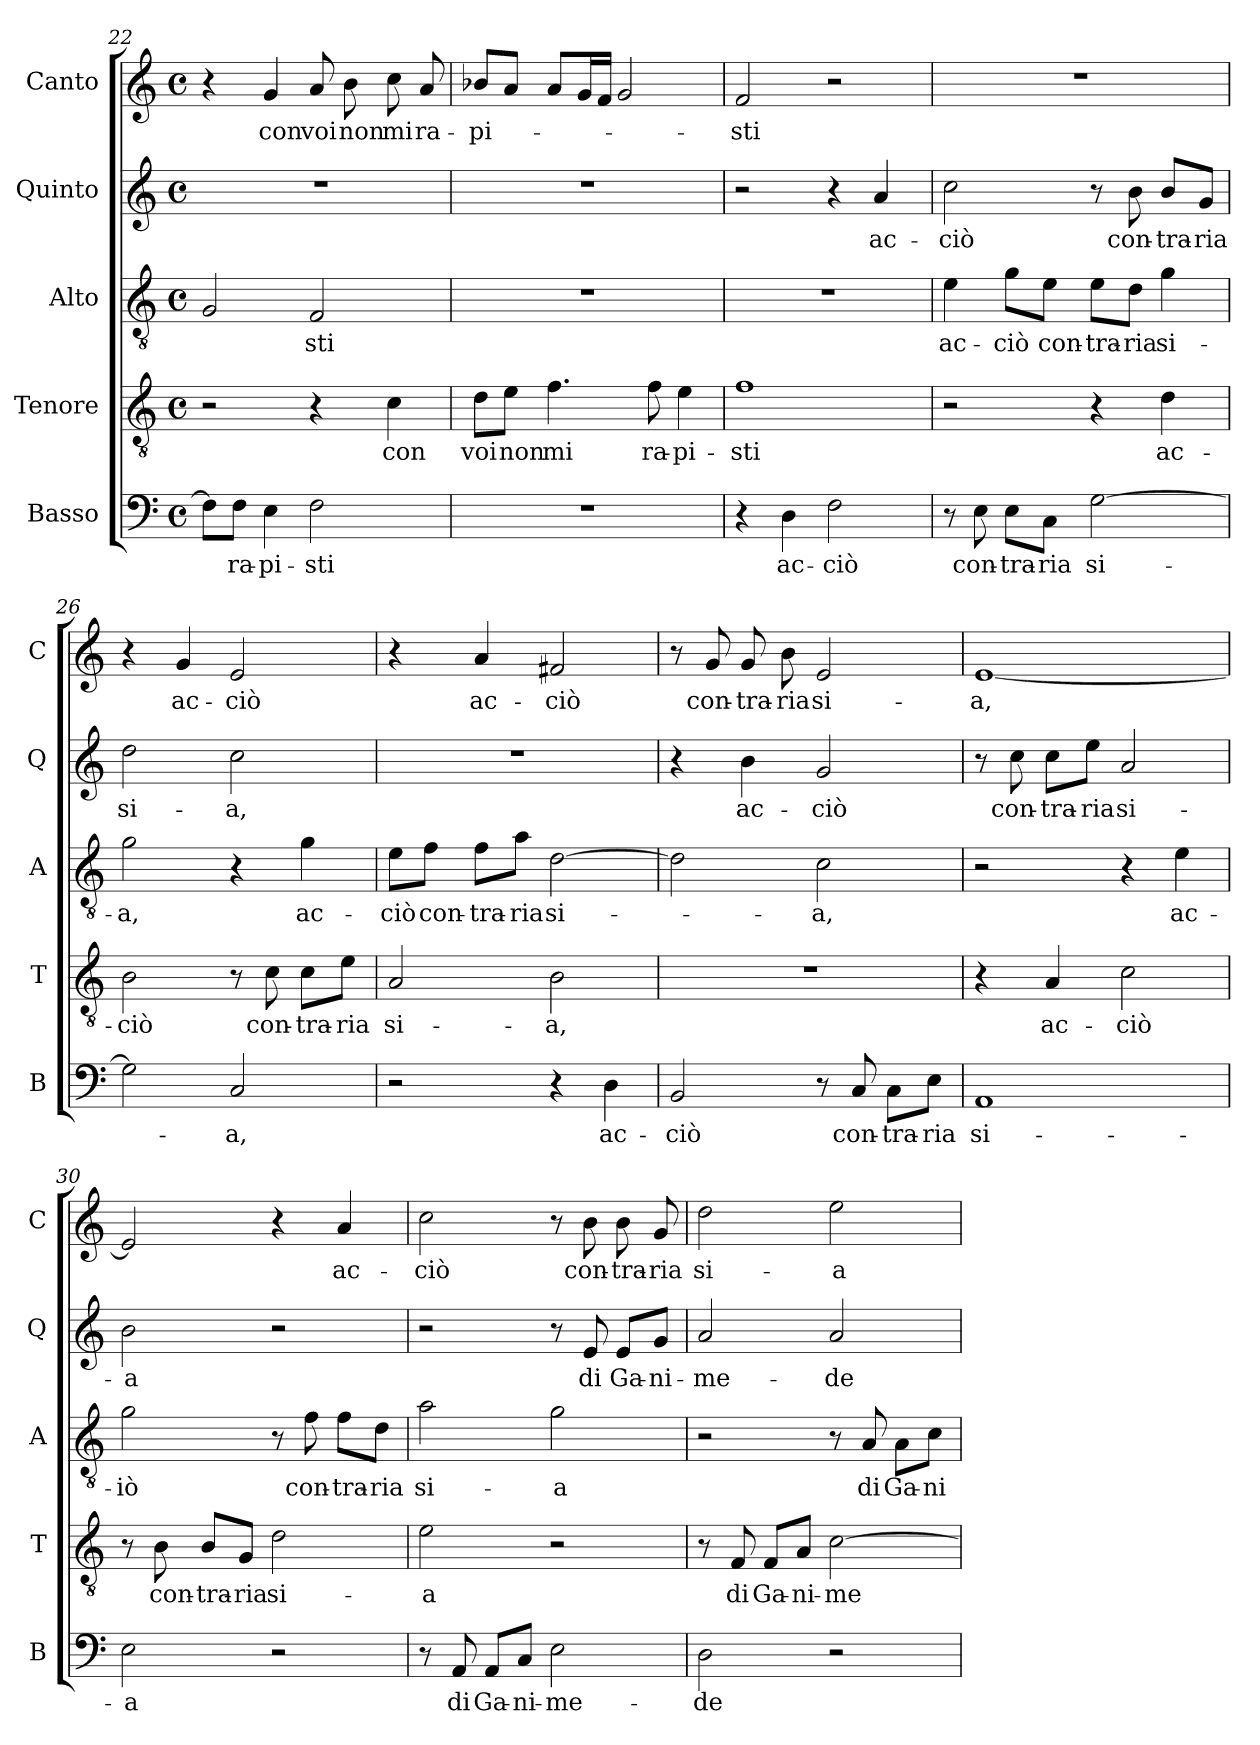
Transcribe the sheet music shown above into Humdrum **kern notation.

**kern	**text	**kern	**text	**kern	**text	**kern	**text	**kern	**text
*part5	*part5	*part4	*part4	*part3	*part3	*part2	*part2	*part1	*part1
*staff5	*staff5	*staff4	*staff4	*staff3	*staff3	*staff2	*staff2	*staff1	*staff1
*I"Basso	*	*I"Tenore	*	*I"Alto	*	*I"Quinto	*	*I"Canto	*
*I'B	*	*I'T	*	*I'A	*	*I'Q	*	*I'C	*
*clefF4	*	*clefGv2	*	*clefGv2	*	*clefG2	*	*clefG2	*
*k[]	*	*k[]	*	*k[]	*	*k[]	*	*k[]	*
*C:	*	*C:	*	*C:	*	*C:	*	*C:	*
*M4/4	*	*M4/4	*	*M4/4	*	*M4/4	*	*M4/4	*
*met(c)	*	*met(c)	*	*met(c)	*	*met(c)	*	*met(c)	*
=22	=22	=22	=22	=22	=22	=22	=22	=22	=22
8F\L]	.	2r	.	2G/	.	1r	.	4r	.
!	!LO:LY:b	!	!	!	!	!	!	!	!
8F\J	ra-	.	.	.	.	.	.	.	.
!	!LO:LY:b	!	!	!	!	!	!	!	!LO:LY:b
4E\	-pi-	.	.	.	.	.	.	4g/	con
!	!LO:LY:b	!	!	!	!LO:LY:b	!	!	!	!LO:LY:b
2F\	-sti	4r	.	2F/	-sti	.	.	8a/	voi
!	!	!	!	!	!	!	!	!	!LO:LY:b
.	.	.	.	.	.	.	.	8b\	non
!	!	!	!LO:LY:b	!	!	!	!	!	!LO:LY:b
.	.	4c\	con	.	.	.	.	8cc\	mi
!	!	!	!	!	!	!	!	!	!LO:LY:b
.	.	.	.	.	.	.	.	8a/	ra-
=23	=23	=23	=23	=23	=23	=23	=23	=23	=23
!	!	!	!LO:LY:b	!	!	!	!	!	!LO:LY:b
1r	.	8d\L	voi	1r	.	1r	.	8b-X/L	-pi-
!	!	!	!LO:LY:b	!	!	!	!	!	!
.	.	8e\J	non	.	.	.	.	8a/J	.
!	!	!	!LO:LY:b	!	!	!	!	!	!
.	.	4.f\	mi	.	.	.	.	8a/L	.
.	.	.	.	.	.	.	.	16g/L	.
.	.	.	.	.	.	.	.	16f/JJ	.
.	.	.	.	.	.	.	.	2g/	.
!	!	!	!LO:LY:b	!	!	!	!	!	!
.	.	8f\	ra-	.	.	.	.	.	.
!	!	!	!LO:LY:b	!	!	!	!	!	!
.	.	4e\	-pi-	.	.	.	.	.	.
!!LO:PB:g=z
=24	=24	=24	=24	=24	=24	=24	=24	=24	=24
!	!	!	!LO:LY:b	!	!	!	!	!	!LO:LY:b
4r	.	1f	-sti	1r	.	2r	.	2f/	-sti
!	!LO:LY:b	!	!	!	!	!	!	!	!
4D\	ac-	.	.	.	.	.	.	.	.
!	!LO:LY:b	!	!	!	!	!	!	!	!
2F\	-ciò	.	.	.	.	4r	.	2r	.
!	!	!	!	!	!	!	!LO:LY:b	!	!
.	.	.	.	.	.	4a/	ac-	.	.
=25	=25	=25	=25	=25	=25	=25	=25	=25	=25
!	!	!	!	!	!LO:LY:b	!	!LO:LY:b	!	!
8r	.	2r	.	4e\	ac-	2cc\	-ciò	1r	.
!	!LO:LY:b	!	!	!	!	!	!	!	!
8E\	con-	.	.	.	.	.	.	.	.
!	!LO:LY:b	!	!	!	!LO:LY:b	!	!	!	!
8E\L	-tra-	.	.	8g\L	-ciò	.	.	.	.
!	!LO:LY:b	!	!	!	!LO:LY:b	!	!	!	!
8C\J	-ria	.	.	8e\J	con-	.	.	.	.
!	!LO:LY:b	!	!	!	!LO:LY:b	!	!	!	!
[2G\	si-	4r	.	8e\L	-tra-	8r	.	.	.
!	!	!	!	!	!LO:LY:b	!	!LO:LY:b	!	!
.	.	.	.	8d\J	-ria	8b\	con-	.	.
!	!	!	!LO:LY:b	!	!LO:LY:b	!	!LO:LY:b	!	!
.	.	4d\	ac-	4g\	si-	8b/L	-tra-	.	.
!	!	!	!	!	!	!	!LO:LY:b	!	!
.	.	.	.	.	.	8g/J	-ria	.	.
=26	=26	=26	=26	=26	=26	=26	=26	=26	=26
!	!	!	!LO:LY:b	!	!LO:LY:b	!	!LO:LY:b	!	!
2G\]	.	2B\	-ciò	2g\	-a,	2dd\	si-	4r	.
!	!	!	!	!	!	!	!	!	!LO:LY:b
.	.	.	.	.	.	.	.	4g/	ac-
!	!LO:LY:b	!	!	!	!	!	!LO:LY:b	!	!LO:LY:b
2C/	-a,	8r	.	4r	.	2cc\	-a,	2e/	-ciò
!	!	!	!LO:LY:b	!	!	!	!	!	!
.	.	8c\	con-	.	.	.	.	.	.
!	!	!	!LO:LY:b	!	!LO:LY:b	!	!	!	!
.	.	8c\L	-tra-	4g\	ac-	.	.	.	.
!	!	!	!LO:LY:b	!	!	!	!	!	!
.	.	8e\J	-ria	.	.	.	.	.	.
=27	=27	=27	=27	=27	=27	=27	=27	=27	=27
!	!	!	!LO:LY:b	!	!LO:LY:b	!	!	!	!
2r	.	2A/	si-	8e\L	-ciò	1r	.	4r	.
!	!	!	!	!	!LO:LY:b	!	!	!	!
.	.	.	.	8f\J	con-	.	.	.	.
!	!	!	!	!	!LO:LY:b	!	!	!	!LO:LY:b
.	.	.	.	8f\L	-tra-	.	.	4a/	ac-
!	!	!	!	!	!LO:LY:b	!	!	!	!
.	.	.	.	8a\J	-ria	.	.	.	.
!	!	!	!LO:LY:b	!	!LO:LY:b	!	!	!	!LO:LY:b
4r	.	2B\	-a,	[2d\	si-	.	.	2f#X/	-ciò
!	!LO:LY:b	!	!	!	!	!	!	!	!
4D\	ac-	.	.	.	.	.	.	.	.
!!LO:LB:g=z
=28	=28	=28	=28	=28	=28	=28	=28	=28	=28
!	!LO:LY:b	!	!	!	!	!	!	!	!
2BB/	-ciò	1r	.	2d\]	.	4r	.	8r	.
!	!	!	!	!	!	!	!	!	!LO:LY:b
.	.	.	.	.	.	.	.	8g/	con-
!	!	!	!	!	!	!	!LO:LY:b	!	!LO:LY:b
.	.	.	.	.	.	4b\	ac-	8g/	-tra-
!	!	!	!	!	!	!	!	!	!LO:LY:b
.	.	.	.	.	.	.	.	8b\	-ria
!	!	!	!	!	!LO:LY:b	!	!LO:LY:b	!	!LO:LY:b
8r	.	.	.	2c\	-a,	2g/	-ciò	2e/	si-
!	!LO:LY:b	!	!	!	!	!	!	!	!
8C/	con-	.	.	.	.	.	.	.	.
!	!LO:LY:b	!	!	!	!	!	!	!	!
8C\L	-tra-	.	.	.	.	.	.	.	.
!	!LO:LY:b	!	!	!	!	!	!	!	!
8E\J	-ria	.	.	.	.	.	.	.	.
=29	=29	=29	=29	=29	=29	=29	=29	=29	=29
!	!LO:LY:b	!	!	!	!	!	!	!	!LO:LY:b
1AA	si-	4r	.	2r	.	8r	.	[1e	-a,
!	!	!	!	!	!	!	!LO:LY:b	!	!
.	.	.	.	.	.	8cc\	con-	.	.
!	!	!	!LO:LY:b	!	!	!	!LO:LY:b	!	!
.	.	4A/	ac-	.	.	8cc\L	-tra-	.	.
!	!	!	!	!	!	!	!LO:LY:b	!	!
.	.	.	.	.	.	8ee\J	-ria	.	.
!	!	!	!LO:LY:b	!	!	!	!LO:LY:b	!	!
.	.	2c\	-ciò	4r	.	2a/	si-	.	.
!	!	!	!	!	!LO:LY:b	!	!	!	!
.	.	.	.	4e\	ac-	.	.	.	.
=30	=30	=30	=30	=30	=30	=30	=30	=30	=30
!	!LO:LY:b	!	!	!	!LO:LY:b	!	!LO:LY:b	!	!
2E\	-a	8r	.	2g\	-iò	2b\	-a	2e/]	.
!	!	!	!LO:LY:b	!	!	!	!	!	!
.	.	8B\	con-	.	.	.	.	.	.
!	!	!	!LO:LY:b	!	!	!	!	!	!
.	.	8B/L	-tra-	.	.	.	.	.	.
!	!	!	!LO:LY:b	!	!	!	!	!	!
.	.	8G/J	-ria	.	.	.	.	.	.
!	!	!	!LO:LY:b	!	!	!	!	!	!
2r	.	2d\	si-	8r	.	2r	.	4r	.
!	!	!	!	!	!LO:LY:b	!	!	!	!
.	.	.	.	8f\	con-	.	.	.	.
!	!	!	!	!	!LO:LY:b	!	!	!	!LO:LY:b
.	.	.	.	8f\L	-tra-	.	.	4a/	ac-
!	!	!	!	!	!LO:LY:b	!	!	!	!
.	.	.	.	8d\J	-ria	.	.	.	.
=31	=31	=31	=31	=31	=31	=31	=31	=31	=31
!	!	!	!LO:LY:b	!	!LO:LY:b	!	!	!	!LO:LY:b
8r	.	2e\	-a	2a\	si-	2r	.	2cc\	-ciò
!	!LO:LY:b	!	!	!	!	!	!	!	!
8AA/	di	.	.	.	.	.	.	.	.
!	!LO:LY:b	!	!	!	!	!	!	!	!
8AA/L	Ga-	.	.	.	.	.	.	.	.
!	!LO:LY:b	!	!	!	!	!	!	!	!
8C/J	-ni-	.	.	.	.	.	.	.	.
!	!LO:LY:b	!	!	!	!LO:LY:b	!	!	!	!
2E\	-me-	2r	.	2g\	-a	8r	.	8r	.
!	!	!	!	!	!	!	!LO:LY:b	!	!LO:LY:b
.	.	.	.	.	.	8e/	di	8b\	con-
!	!	!	!	!	!	!	!LO:LY:b	!	!LO:LY:b
.	.	.	.	.	.	8e/L	Ga-	8b\	-tra-
!	!	!	!	!	!	!	!LO:LY:b	!	!LO:LY:b
.	.	.	.	.	.	8g/J	-ni-	8g/	-ria
=32	=32	=32	=32	=32	=32	=32	=32	=32	=32
!	!LO:LY:b	!	!	!	!	!	!LO:LY:b	!	!LO:LY:b
2D\	-de	8r	.	2r	.	2a/	-me-	2dd\	si-
!	!	!	!LO:LY:b	!	!	!	!	!	!
.	.	8F/	di	.	.	.	.	.	.
!	!	!	!LO:LY:b	!	!	!	!	!	!
.	.	8F/L	Ga-	.	.	.	.	.	.
!	!	!	!LO:LY:b	!	!	!	!	!	!
.	.	8A/J	-ni-	.	.	.	.	.	.
!	!	!	!LO:LY:b	!	!	!	!LO:LY:b	!	!LO:LY:b
2r	.	[2c\	-me-	8r	.	2a/	-de	2ee\	-a
!	!	!	!	!	!LO:LY:b	!	!	!	!
.	.	.	.	8A/	di	.	.	.	.
!	!	!	!	!	!LO:LY:b	!	!	!	!
.	.	.	.	8A\L	Ga-	.	.	.	.
!	!	!	!	!	!LO:LY:b	!	!	!	!
.	.	.	.	8c\J	-ni-	.	.	.	.
=	=	=	=	=	=	=	=	=	=
*-	*-	*-	*-	*-	*-	*-	*-	*-	*-
